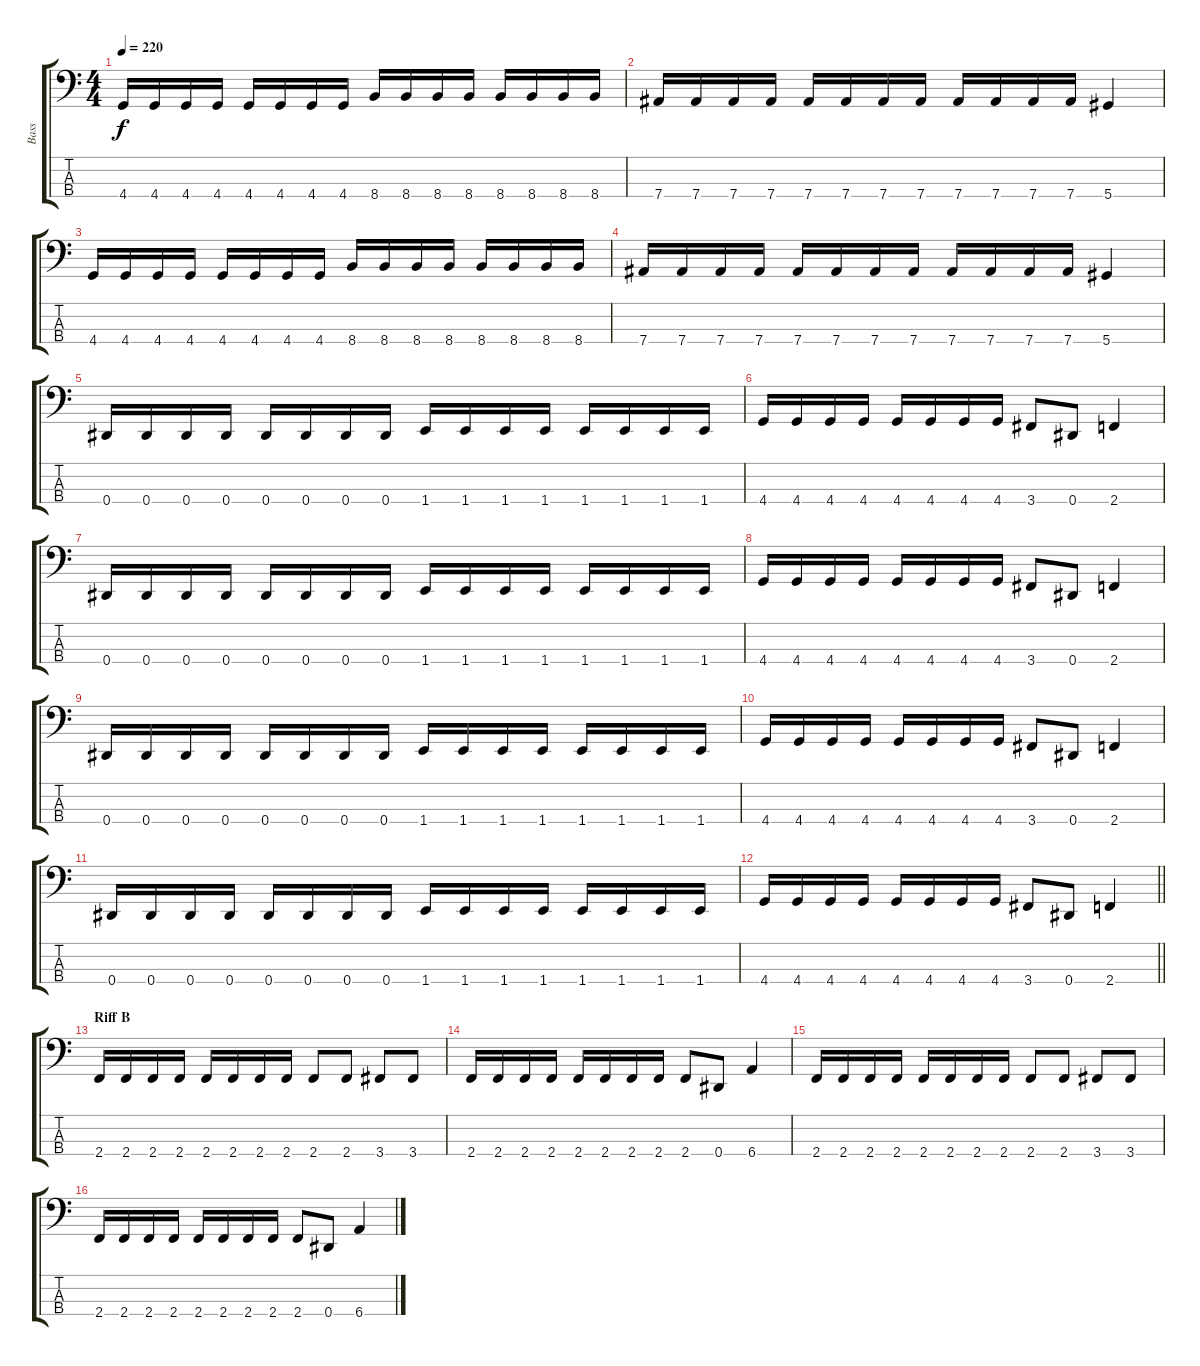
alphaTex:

\track ("Bass" "Bass") {instrument electricbassfinger}
\staff {score tabs}
\tuning (Gb2 Db2 Ab1 Eb1) {hide}
\ts (4 4)
\tempo 220
\clef f4
\ks c
4.4.16{dy f} 4.4.16 4.4.16 4.4.16 4.4.16 4.4.16 4.4.16 4.4.16 8.4.16 8.4.16 8.4.16 8.4.16 8.4.16 8.4.16 8.4.16 8.4.16 |
7.4.16 7.4.16 7.4.16 7.4.16 7.4.16 7.4.16 7.4.16 7.4.16 7.4.16 7.4.16 7.4.16 7.4.16 5.4.4 |
4.4.16 4.4.16 4.4.16 4.4.16 4.4.16 4.4.16 4.4.16 4.4.16 8.4.16 8.4.16 8.4.16 8.4.16 8.4.16 8.4.16 8.4.16 8.4.16 |
7.4.16 7.4.16 7.4.16 7.4.16 7.4.16 7.4.16 7.4.16 7.4.16 7.4.16 7.4.16 7.4.16 7.4.16 5.4.4 |
0.4.16 0.4.16 0.4.16 0.4.16 0.4.16 0.4.16 0.4.16 0.4.16 1.4.16 1.4.16 1.4.16 1.4.16 1.4.16 1.4.16 1.4.16 1.4.16 |
4.4.16 4.4.16 4.4.16 4.4.16 4.4.16 4.4.16 4.4.16 4.4.16 3.4.8 0.4.8 2.4.4 |
0.4.16 0.4.16 0.4.16 0.4.16 0.4.16 0.4.16 0.4.16 0.4.16 1.4.16 1.4.16 1.4.16 1.4.16 1.4.16 1.4.16 1.4.16 1.4.16 |
4.4.16 4.4.16 4.4.16 4.4.16 4.4.16 4.4.16 4.4.16 4.4.16 3.4.8 0.4.8 2.4.4 |
0.4.16 0.4.16 0.4.16 0.4.16 0.4.16 0.4.16 0.4.16 0.4.16 1.4.16 1.4.16 1.4.16 1.4.16 1.4.16 1.4.16 1.4.16 1.4.16 |
4.4.16 4.4.16 4.4.16 4.4.16 4.4.16 4.4.16 4.4.16 4.4.16 3.4.8 0.4.8 2.4.4 |
0.4.16 0.4.16 0.4.16 0.4.16 0.4.16 0.4.16 0.4.16 0.4.16 1.4.16 1.4.16 1.4.16 1.4.16 1.4.16 1.4.16 1.4.16 1.4.16 |
\barLineRight lightlight
4.4.16 4.4.16 4.4.16 4.4.16 4.4.16 4.4.16 4.4.16 4.4.16 3.4.8 0.4.8 2.4.4 |
\section ("" "Riff B")
2.4.16 2.4.16 2.4.16 2.4.16 2.4.16 2.4.16 2.4.16 2.4.16 2.4.8 2.4.8 3.4.8 3.4.8 |
2.4.16 2.4.16 2.4.16 2.4.16 2.4.16 2.4.16 2.4.16 2.4.16 2.4.8 0.4.8 6.4.4 |
2.4.16 2.4.16 2.4.16 2.4.16 2.4.16 2.4.16 2.4.16 2.4.16 2.4.8 2.4.8 3.4.8 3.4.8 |
2.4.16 2.4.16 2.4.16 2.4.16 2.4.16 2.4.16 2.4.16 2.4.16 2.4.8 0.4.8 6.4.4
